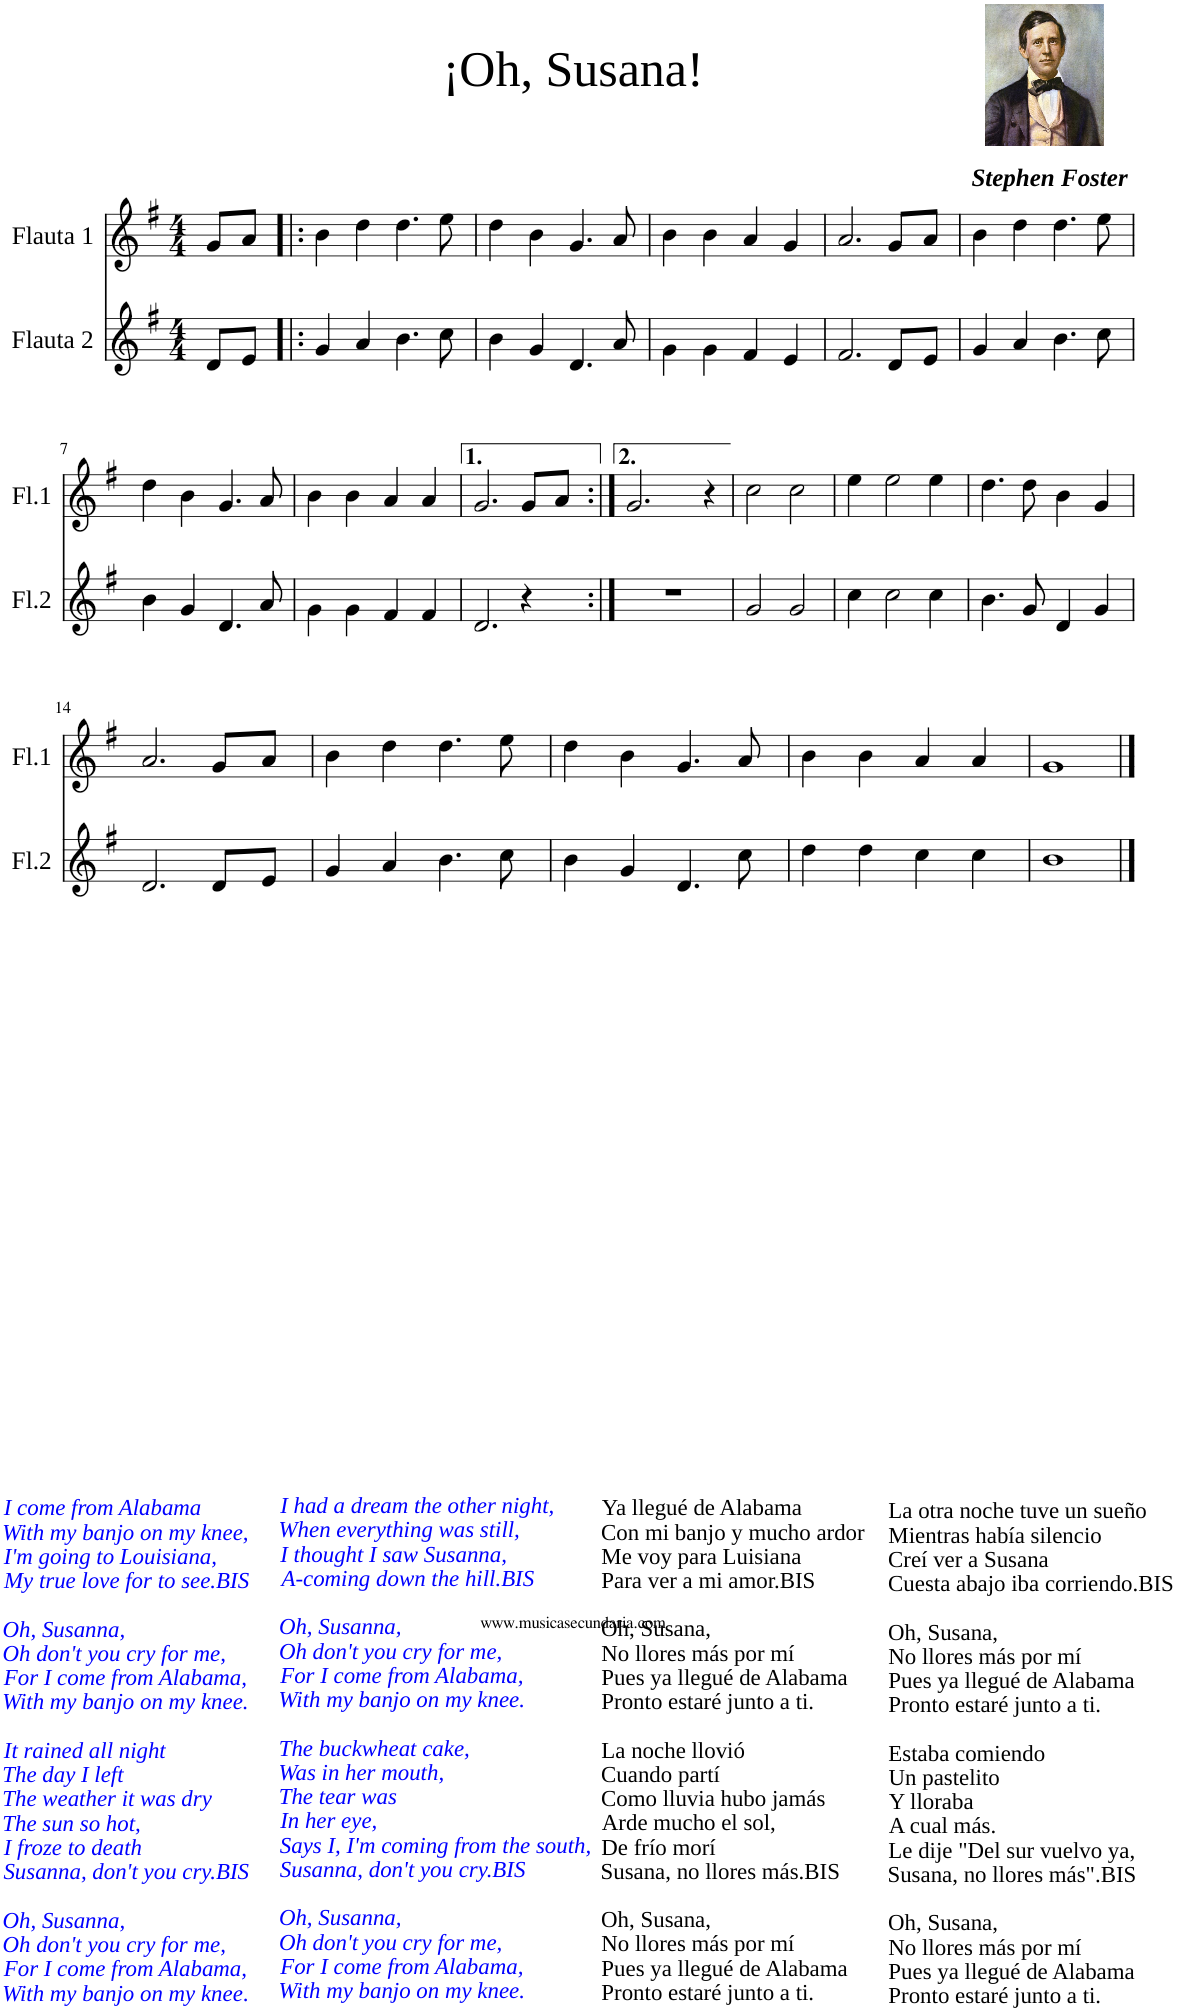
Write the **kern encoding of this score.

**kern	**kern
*part2	*part1
*staff2	*staff1
*I"Flauta 2	*I"Flauta 1
*I'Fl.2	*I'Fl.1
*clefG2	*clefG2
*k[f#]	*k[f#]
*M4/4	*M4/4
=1	=1
8d/L	8g/L
8e/J	8a/J
=2!|:	=2!|:
4g/	4b\
4a/	4dd\
4.b\	4.dd\
8cc\	8ee\
=3	=3
4b\	4dd\
4g/	4b\
4.d/	4.g/
8a/	8a/
=4	=4
4g\	4b\
4g\	4b\
4f#/	4a/
4e/	4g/
=5	=5
2.f#/	2.a/
8d/L	8g/L
8e/J	8a/J
=6	=6
4g/	4b\
4a/	4dd\
4.b\	4.dd\
8cc\	8ee\
!!LO:LB:g=z
=7	=7
4b\	4dd\
4g/	4b\
4.d/	4.g/
8a/	8a/
=8	=8
4g\	4b\
4g\	4b\
4f#/	4a/
4f#/	4a/
=9	=9
2.d/	2.g/
4r	8g/L
.	8a/J
=10:|!	=10:|!
1r	2.g/
.	4r
=11	=11
2g/	2cc\
2g/	2cc\
=12	=12
4cc\	4ee\
2cc\	2ee\
4cc\	4ee\
=13	=13
4.b\	4.dd\
8g/	8dd\
4d/	4b\
4g/	4g/
!!LO:LB:g=z
=14	=14
2.d/	2.a/
8d/L	8g/L
8e/J	8a/J
=15	=15
4g/	4b\
4a/	4dd\
4.b\	4.dd\
8cc\	8ee\
=16	=16
4b\	4dd\
4g/	4b\
4.d/	4.g/
8cc\	8a/
=17	=17
4dd\	4b\
4dd\	4b\
4cc\	4a/
4cc\	4a/
=18	=18
1b	1g
==	==
*-	*-
